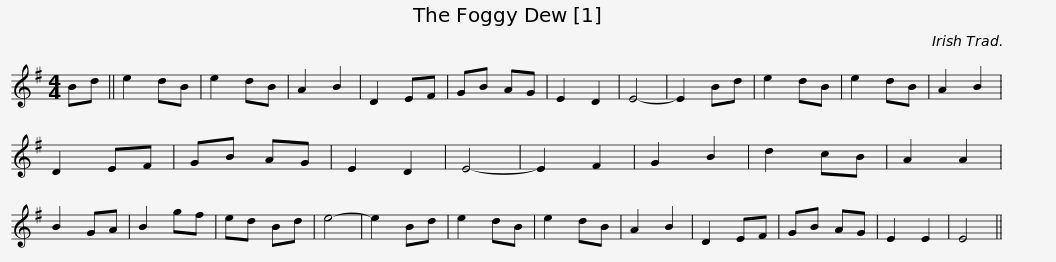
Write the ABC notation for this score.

X:1
L:1/8
M:4/4
I:linebreak $
K:Emin
V:1 treble
V:1
 Bd || e2 dB | e2 dB | A2 B2 | D2 EF | %5
 GB AG | E2 D2 | E4- | E2 Bd | e2 dB | %10
 e2 dB | A2 B2 | D2 EF | GB AG |$ E2 D2 | %15
 E4- | E2 F2 | G2 B2 | d2 cB | A2 A2 | %20
 B2 GA | B2 gf | ed Bd | e4- | e2 Bd | %25
 e2 dB | e2 dB | A2 B2 | D2 EF |$ GB AG | %30
 E2 E2 | E4 || %32
